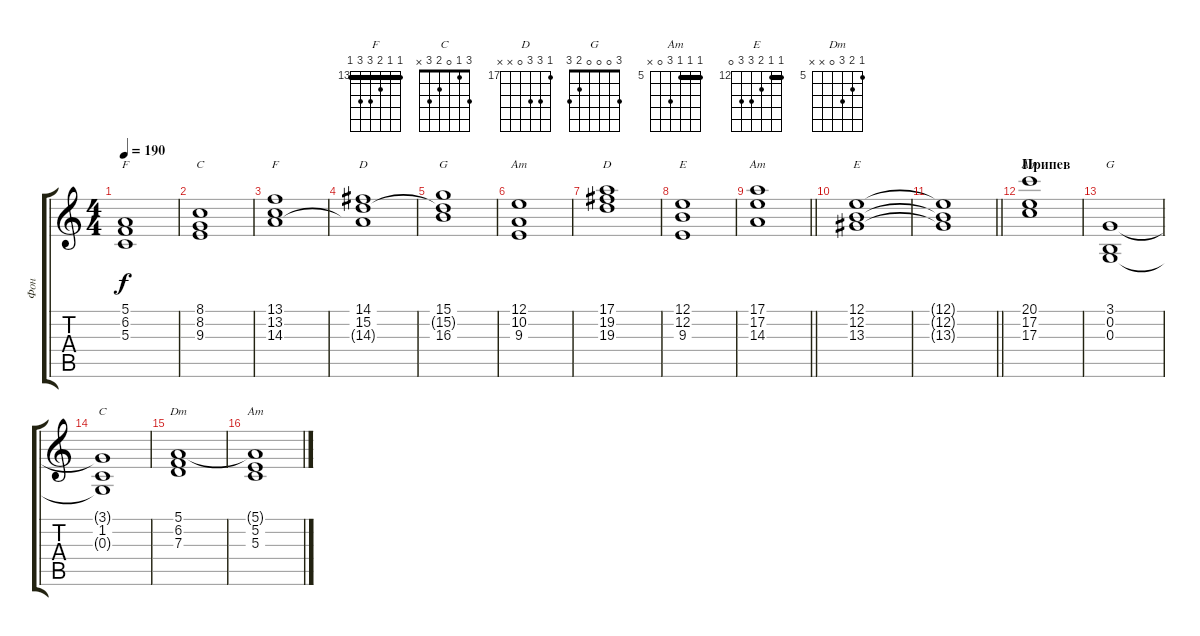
\track ("Фон" "Фон") {instrument pad2warm}
\staff {score tabs}
\tuning (E4 B3 G3 D3 A2 E2) {hide}
\chord ("F" 5 6 5 3 x x) {firstfret 3 barre 5}
\chord ("C" 8 8 9 10 x x) {firstfret 8 barre 8}
\chord ("F" 13 13 14 15 15 13) {firstfret 13 barre 13}
\chord ("D" 14 15 14 16 17 x) {firstfret 14 barre 14}
\chord ("G" 15 15 16 17 17 15) {firstfret 15 barre 15}
\chord ("Am" 12 10 9 10 0 x) {firstfret 9}
\chord ("D" 17 19 19 0 x x) {firstfret 17}
\chord ("E" 12 12 9 9 11 12) {firstfret 9 barre (9 12)}
\chord ("Am" 17 17 14 14 15 17) {firstfret 14 barre (14 17)}
\chord ("E" 12 12 13 14 14 0) {firstfret 12 barre 12}
\chord ("Am" 20 17 17 19 19 17) {firstfret 17 barre 17}
\chord ("G" 3 0 0 0 2 3)
\chord ("C" 3 1 0 2 3 x)
\chord ("Dm" 5 6 7 0 x x) {firstfret 5}
\chord ("Am" 5 5 5 7 0 x) {firstfret 5 barre 5}
\ts (4 4)
\tempo 190
\clef g2
\ks c
(5.1{t} 6.2{t} 5.3).1{ch "F" dy f} |
(8.1 8.2 9.3).1{ch "C"} |
(13.1 13.2 14.3).1{ch "F"} |
(14.1 15.2 14.3{t}).1{ch "D"} |
(15.1 15.2{t} 16.3).1{ch "G"} |
(12.1 10.2 9.3).1{ch "Am"} |
(17.1 19.2 19.3).1{ch "D"} |
(12.1 12.2 9.3).1{ch "E"} |
\barLineRight lightlight
(17.1 17.2 14.3).1{ch "Am"} |
\section ("" "")
(12.1 12.2 13.3).1{ch "E"} |
\barLineRight lightlight
(12.1{t} 12.2{t} 13.3{t}).1 |
\section ("" "Припев")
(20.1 17.2 17.3).1{ch "Am"} |
(3.1 0.2 0.3).1{ch "G"} |
(3.1{t} 1.2 0.3{t}).1{ch "C"} |
(5.1 6.2 7.3).1{ch "Dm"} |
(5.1{t} 5.2 5.3).1{ch "Am"}
